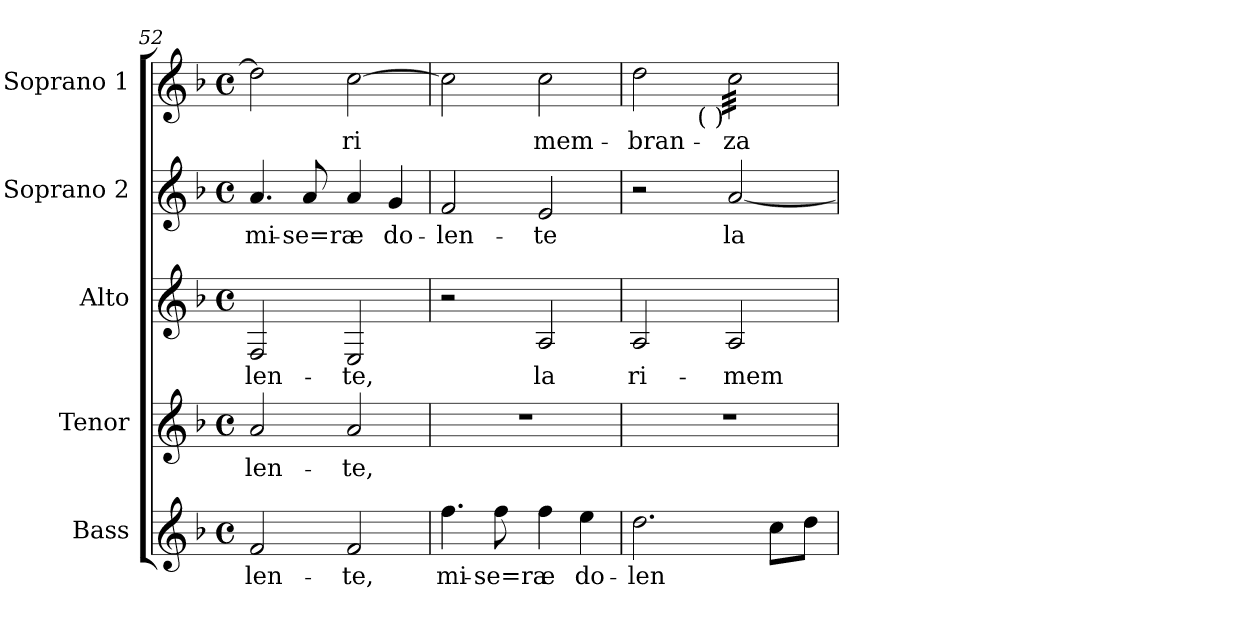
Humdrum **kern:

**kern	**text	**kern	**text	**kern	**text	**kern	**text	**kern	**text
*part5	*part5	*part4	*part4	*part3	*part3	*part2	*part2	*part1	*part1
*staff5	*staff5	*staff4	*staff4	*staff3	*staff3	*staff2	*staff2	*staff1	*staff1
*I"Bass	*	*I"Tenor	*	*I"Alto	*	*I"Soprano 2	*	*I"Soprano 1	*
*k[b-]	*	*k[b-]	*	*k[b-]	*	*k[b-]	*	*k[b-]	*
*F:	*	*F:	*	*F:	*	*F:	*	*F:	*
*M4/4	*	*M4/4	*	*M4/4	*	*M4/4	*	*M4/4	*
*met(c)	*	*met(c)	*	*met(c)	*	*met(c)	*	*met(c)	*
=52	=52	=52	=52	=52	=52	=52	=52	=52	=52
!	!LO:LY:b:cj	!	!LO:LY:b:cj	!	!LO:LY:b:cj	!	!LO:LY:b:cj	!	!LO:LY:b:cj
2f/	-len-	2a/	-len-	2F/	-len-	4.a/	mi-	2dd\]	.
!	!	!	!	!	!	!	!LO:LY:b:cj	!	!
.	.	.	.	.	.	8a/	-se=ra	.	.
!	!LO:LY:b:cj	!	!LO:LY:b:cj	!	!LO:LY:b:cj	!	!LO:LY:b:cj	!	!LO:LY:b:cj
2f/	-te,	2a/	-te,	2E/	-te,	4a/	e	[>2cc\	ri-
!	!	!	!	!	!	!	!LO:LY:b:cj	!	!
.	.	.	.	.	.	4g/	do-	.	.
=53	=53	=53	=53	=53	=53	=53	=53	=53	=53
!	!LO:LY:b:cj	!	!	!	!	!	!LO:LY:b:cj	!	!LO:LY:b:cj
4.ff\	mi-	1r	.	2r	.	2f/	-len-	2cc\]	--
!	!LO:LY:b:cj	!	!	!	!	!	!	!	!
8ff\	-se=ra	.	.	.	.	.	.	.	.
!	!LO:LY:b:cj	!	!	!	!LO:LY:b:cj	!	!LO:LY:b:cj	!	!LO:LY:b:cj
4ff\	e	.	.	2A/	la	2e/	-te	2cc\	-mem-
!	!LO:LY:b:cj	!	!	!	!	!	!	!	!
4ee\	do-	.	.	.	.	.	.	.	.
=54	=54	=54	=54	=54	=54	=54	=54	=54	=54
!	!LO:LY:b:cj	!	!	!	!LO:LY:b:cj	!	!	!	!LO:LY:b:cj
*	*	*	*	*	*	*	*	*^	*
2.dd\	-len-	1r	.	2A/	ri-	2r	.	2dd\	4ryy	-bran-
.	.	.	.	.	.	.	.	.	16.ryy	.
!	!	!	!	!	!	!	!	!	!LO:TX:b:t=( )	!
.	.	.	.	.	.	.	.	.	2ryy	.
!	!	!	!	!	!LO:LY:b:cj	!	!LO:LY:b:cj	!	!	!LO:LY:b:cj
*	*	*	*	*	*	*	*	*tremolo	*	*
.	.	.	.	2A/	-mem-	[<2a/	la	32cc\LLL	.	-za
.	.	.	.	.	.	.	.	32cc\	.	.
.	.	.	.	.	.	.	.	32cc\	.	.
.	.	.	.	.	.	.	.	32cc\	.	.
.	.	.	.	.	.	.	.	32cc\	.	.
.	.	.	.	.	.	.	.	32cc\	.	.
.	.	.	.	.	.	.	.	32cc\	.	.
.	.	.	.	.	.	.	.	32cc\	.	.
!	!LO:LY:b:cj	!	!	!	!	!	!	!	!	!
8cc\L	--	.	.	.	.	.	.	32cc\	.	.
.	.	.	.	.	.	.	.	32cc\	.	.
.	.	.	.	.	.	.	.	32cc\	.	.
.	.	.	.	.	.	.	.	32cc\	8ryy	.
!	!LO:LY:b:cj	!	!	!	!	!	!	!	!	!
8dd\J	--	.	.	.	.	.	.	32cc\	.	.
.	.	.	.	.	.	.	.	32cc\	.	.
.	.	.	.	.	.	.	.	32cc\	.	.
.	.	.	.	.	.	.	.	32cc\JJJ	32ryy	.
*	*	*	*	*	*	*	*	*Xtremolo	*	*
*	*	*	*	*	*	*	*	*v	*v	*
=	=	=	=	=	=	=	=	=	=
*-	*-	*-	*-	*-	*-	*-	*-	*-	*-
